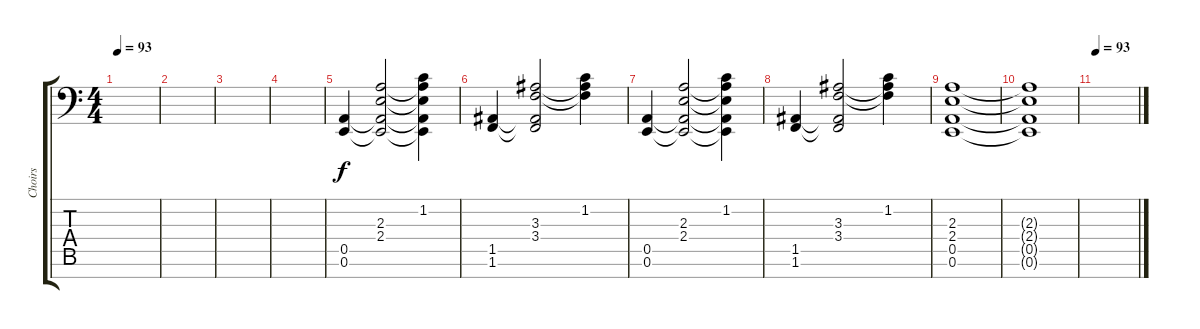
\track ("Choirs" "Choirs") {instrument choiraahs}
\staff {score tabs}
\tuning (E4 B3 G3 D3 A2 E2 C-1) {hide}
\ts (4 4)
\tempo 93
\clef f4
\ks c
|
|
|
|
(0.5 0.6).4 (2.3 2.4 0.5{t} 0.6{t}).2 (1.2 2.3{t} 2.4{t} 0.5{t} 0.6{t}).4 |
(1.5 1.6).4 (3.3 3.4 1.5{t} 1.6{t}).2 (1.2 3.3{t} 3.4{t}).4 |
(0.5 0.6).4 (2.3 2.4 0.5{t} 0.6{t}).2 (1.2 2.3{t} 2.4{t} 0.5{t} 0.6{t}).4 |
(1.5 1.6).4 (3.3 3.4 1.5{t} 1.6{t}).2 (1.2 3.3{t} 3.4{t}).4 |
(2.3 2.4 0.5 0.6).1 |
(2.3{t} 2.4{t} 0.5{t} 0.6{t}).1 |
\tempo 93
